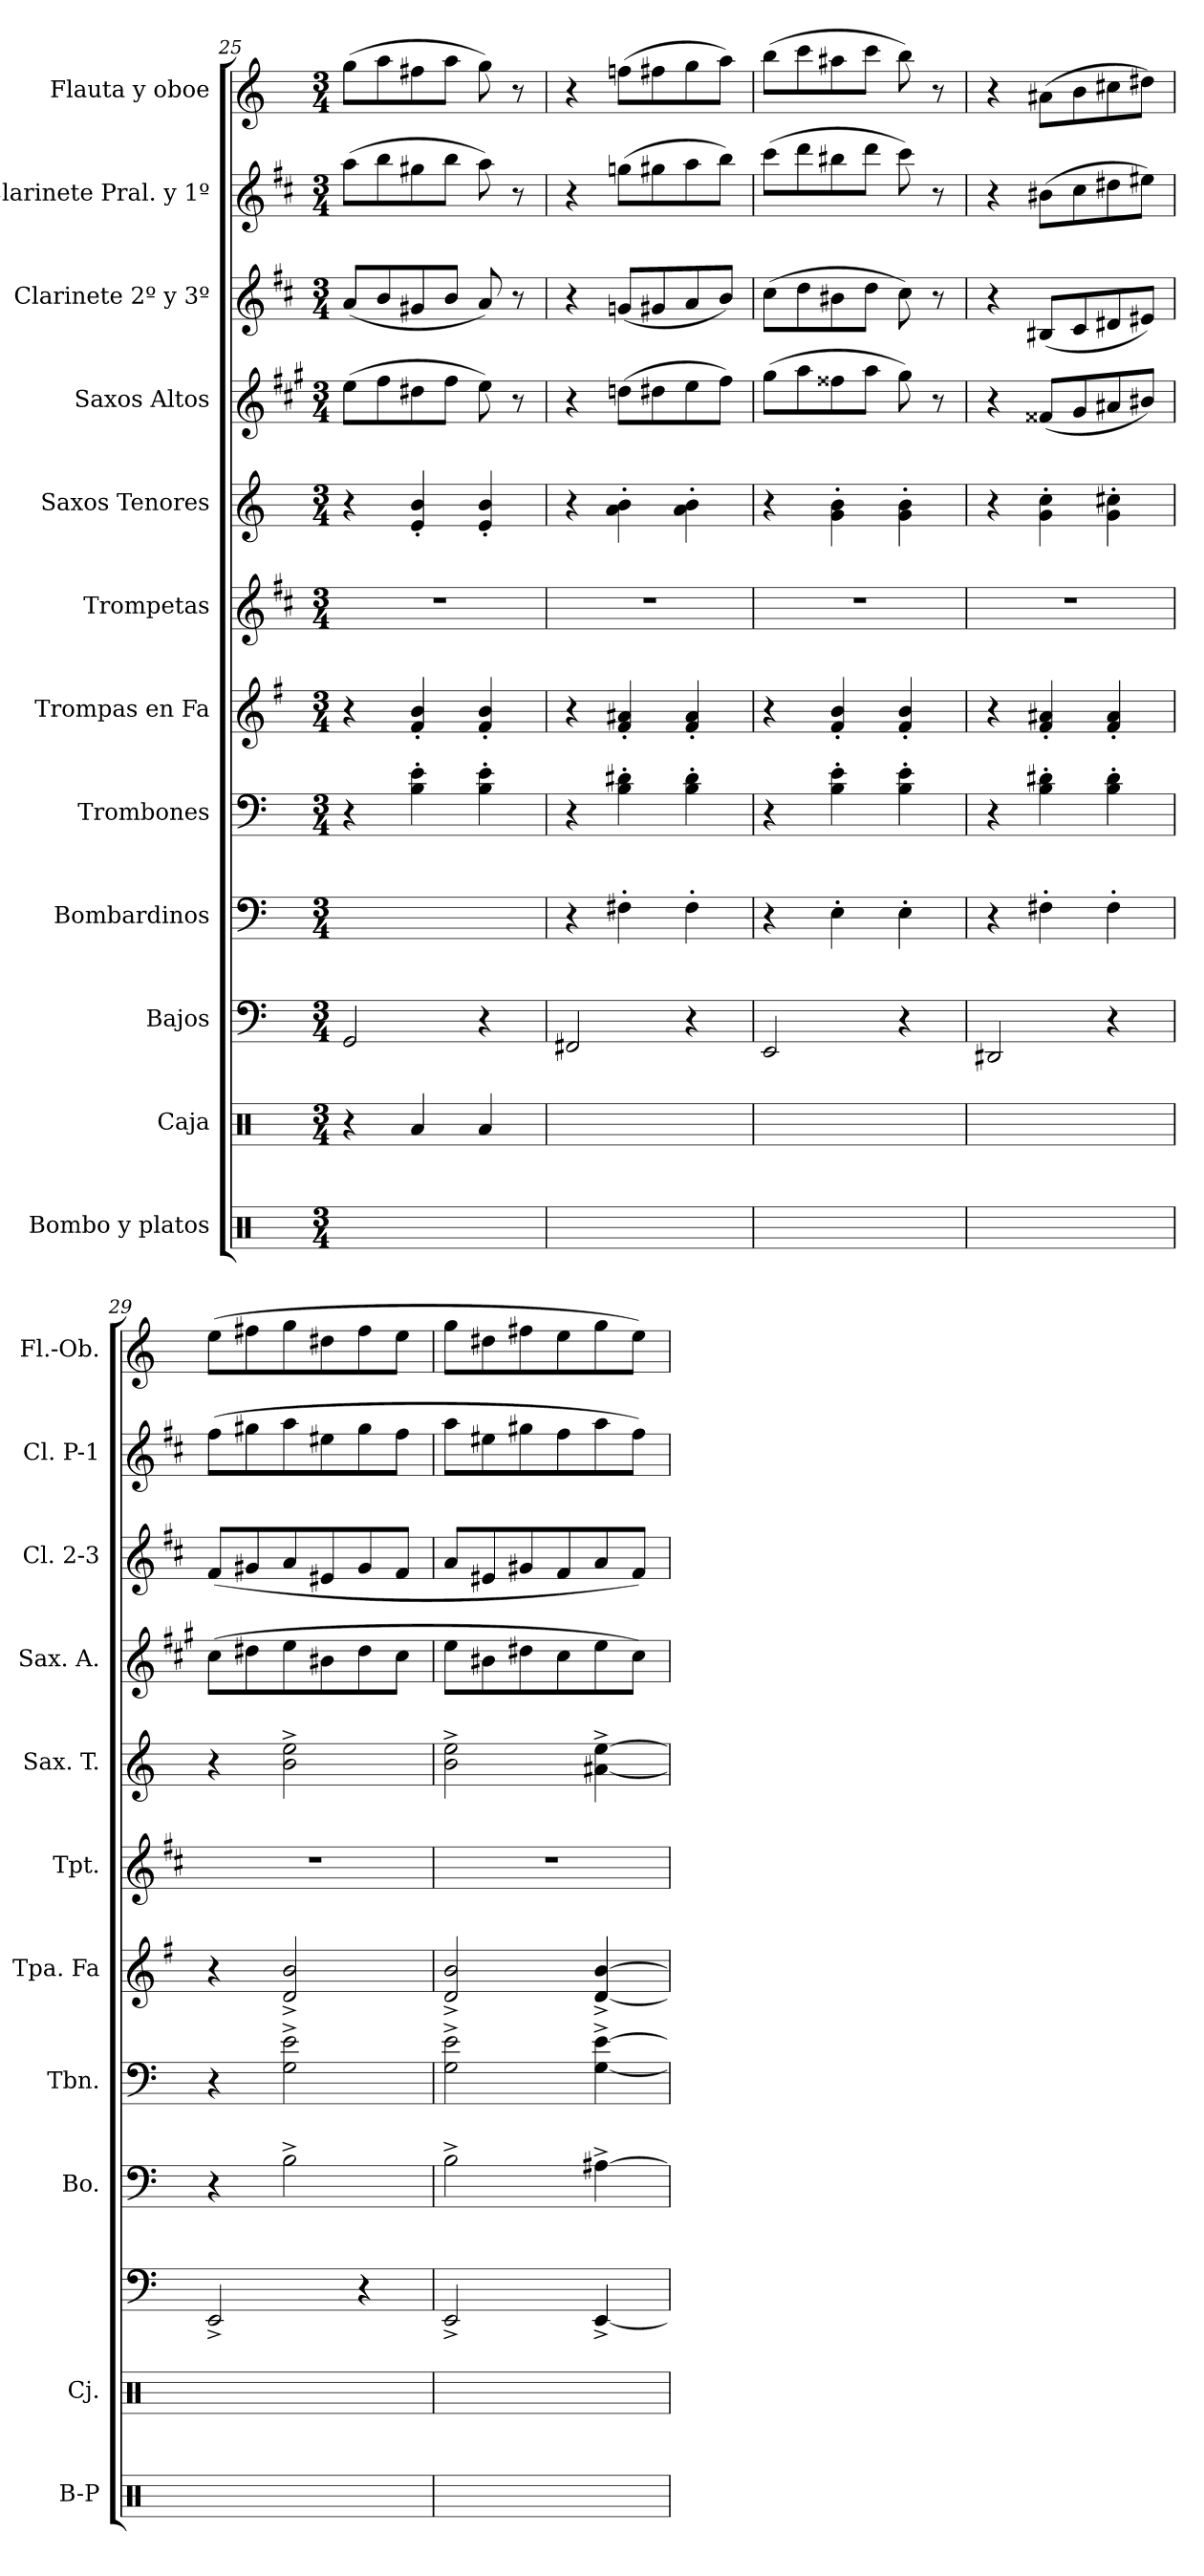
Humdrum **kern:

**kern	**kern	**kern	**kern	**kern	**kern	**kern	**kern	**kern	**kern	**kern	**kern
*part12	*part11	*part10	*part9	*part8	*part7	*part6	*part5	*part4	*part3	*part2	*part1
*staff12	*staff11	*staff10	*staff9	*staff8	*staff7	*staff6	*staff5	*staff4	*staff3	*staff2	*staff1
*I"Bombo y platos	*I"Caja	*I"Bajos	*I"Bombardinos	*I"Trombones	*I"Trompas en Fa	*I"Trompetas	*I"Saxos Tenores	*I"Saxos Altos	*I"Clarinete 2º y 3º	*I"Clarinete Pral. y 1º	*I"Flauta y oboe
*I'B-P	*I'Cj.	*	*I'Bo.	*I'Tbn.	*I'Tpa. Fa	*I'Tpt.	*I'Sax. T.	*I'Sax. A.	*I'Cl. 2-3	*I'Cl. P-1	*I'Fl.-Ob.
!!LO:PB:g=z
*clefX	*clefX	*clefF4	*clefF4	*clefF4	*clefG2	*clefG2	*clefG2	*clefG2	*clefG2	*clefG2	*clefG2
*	*	*	*	*	*ITrd4c7	*ITrd1c2	*ITrd8c14	*ITrd5c9	*ITrd1c2	*ITrd1c2	*
*k[]	*k[]	*k[]	*k[]	*k[]	*k[]	*k[]	*k[]	*k[]	*k[]	*k[]	*k[]
*M3/4	*M3/4	*M3/4	*M3/4	*M3/4	*M3/4	*M3/4	*M3/4	*M3/4	*M3/4	*M3/4	*M3/4
=25	=25	=25	=25	=25	=25	=25	=25	=25	=25	=25	=25
2.ryy	4r	2GG/	2.ryy	4r	4r	2.r	4r	(>8g\L	(<8g/L	(>8gg\L	(>8gg\L
.	.	.	.	.	.	.	.	8a\	8a/	8aa\	8aa\
.	4Ra/	.	.	4B\' 4e\'	4B/' 4e/'	.	4E/' 4B/'	8f#X\	8f#X/	8ff#X\	8ff#X\
.	.	.	.	.	.	.	.	8a\J	8a/J	8aa\J	8aa\J
.	4Ra/	4r	.	4B\' 4e\'	4B/' 4e/'	.	4E/' 4B/'	8g\)	8g/)	8gg\)	8gg\)
.	.	.	.	.	.	.	.	8r	8r	8r	8r
=26	=26	=26	=26	=26	=26	=26	=26	=26	=26	=26	=26
2.ryy	2.ryy	2FF#X/	4r	4r	4r	2.r	4r	4r	4r	4r	4r
.	.	.	4F#X'\	4B\' 4d#X\'	4B/' 4d#X/'	.	4A\' 4B\'	(>8fn\L	(<8fn/L	(>8ffn\L	(>8ffn\L
.	.	.	.	.	.	.	.	8f#X\	8f#X/	8ff#X\	8ff#X\
.	.	4r	4F#'\	4B\' 4d#\'	4B/' 4d#/'	.	4A\' 4B\'	8g\	8g/	8gg\	8gg\
.	.	.	.	.	.	.	.	8a\J)	8a/J)	8aa\J)	8aa\J)
=27	=27	=27	=27	=27	=27	=27	=27	=27	=27	=27	=27
2.ryy	2.ryy	2EE/	4r	4r	4r	2.r	4r	(>8b\L	(>8b\L	(>8bb\L	(>8bb\L
.	.	.	.	.	.	.	.	8cc\	8cc\	8ccc\	8ccc\
.	.	.	4E'\	4B\' 4e\'	4B/' 4e/'	.	4G\' 4B\'	8a#X\	8a#X\	8aa#X\	8aa#X\
.	.	.	.	.	.	.	.	8cc\J	8cc\J	8ccc\J	8ccc\J
.	.	4r	4E'\	4B\' 4e\'	4B/' 4e/'	.	4G\' 4B\'	8b\)	8b\)	8bb\)	8bb\)
.	.	.	.	.	.	.	.	8r	8r	8r	8r
=28	=28	=28	=28	=28	=28	=28	=28	=28	=28	=28	=28
2.ryy	2.ryy	2DD#X/	4r	4r	4r	2.r	4r	4r	4r	4r	4r
.	.	.	4F#X'\	4B\' 4d#X\'	4B/' 4d#X/'	.	4G\' 4c\'	(<8A#X/L	(<8A#X/L	(>8a#X\L	(>8a#X\L
.	.	.	.	.	.	.	.	8B/	8B/	8b\	8b\
.	.	4r	4F#'\	4B\' 4d#\'	4B/' 4d#/'	.	4G\' 4c#X\'	8c#X/	8c#X/	8cc#X\	8cc#X\
.	.	.	.	.	.	.	.	8d#X/J)	8d#X/J)	8dd#X\J)	8dd#X\J)
!!LO:PB:g=z
=29	=29	=29	=29	=29	=29	=29	=29	=29	=29	=29	=29
2.ryy	2.ryy	2EE^/	4r	4r	4r	2.r	4r	(>8e\L	(>8e/L	(>8ee\L	(>8ee\L
.	.	.	.	.	.	.	.	8f#X\	8f#X/	8ff#X\	8ff#X\
.	.	.	2B^\	2G\^ 2e\^	2G/^ 2e/^	.	2B\^ 2e\^	8g\	8g/	8gg\	8gg\
.	.	.	.	.	.	.	.	8d#X\	8d#X/	8dd#X\	8dd#X\
.	.	4r	.	.	.	.	.	8f#\	8f#/	8ff#\	8ff#\
.	.	.	.	.	.	.	.	8e\J	8e/J	8ee\J	8ee\J
=30	=30	=30	=30	=30	=30	=30	=30	=30	=30	=30	=30
2.ryy	2.ryy	2EE^/	2B^\	2G\^ 2e\^	2G/^ 2e/^	2.r	2B\^ 2e\^	8g\L	8g/L	8gg\L	8gg\L
.	.	.	.	.	.	.	.	8d#X\	8d#X/	8dd#X\	8dd#X\
.	.	.	.	.	.	.	.	8f#X\	8f#X/	8ff#X\	8ff#X\
.	.	.	.	.	.	.	.	8e\	8e/	8ee\	8ee\
.	.	[4EE^/	[4A#X^\	[4G\^ [4e\^	[4G/^ [4e/^	.	[4A#X\^ [4e\^	8g\	8g/	8gg\	8gg\
.	.	.	.	.	.	.	.	8e\J)	8e/J)	8ee\J)	8ee\J)
=	=	=	=	=	=	=	=	=	=	=	=
*-	*-	*-	*-	*-	*-	*-	*-	*-	*-	*-	*-
